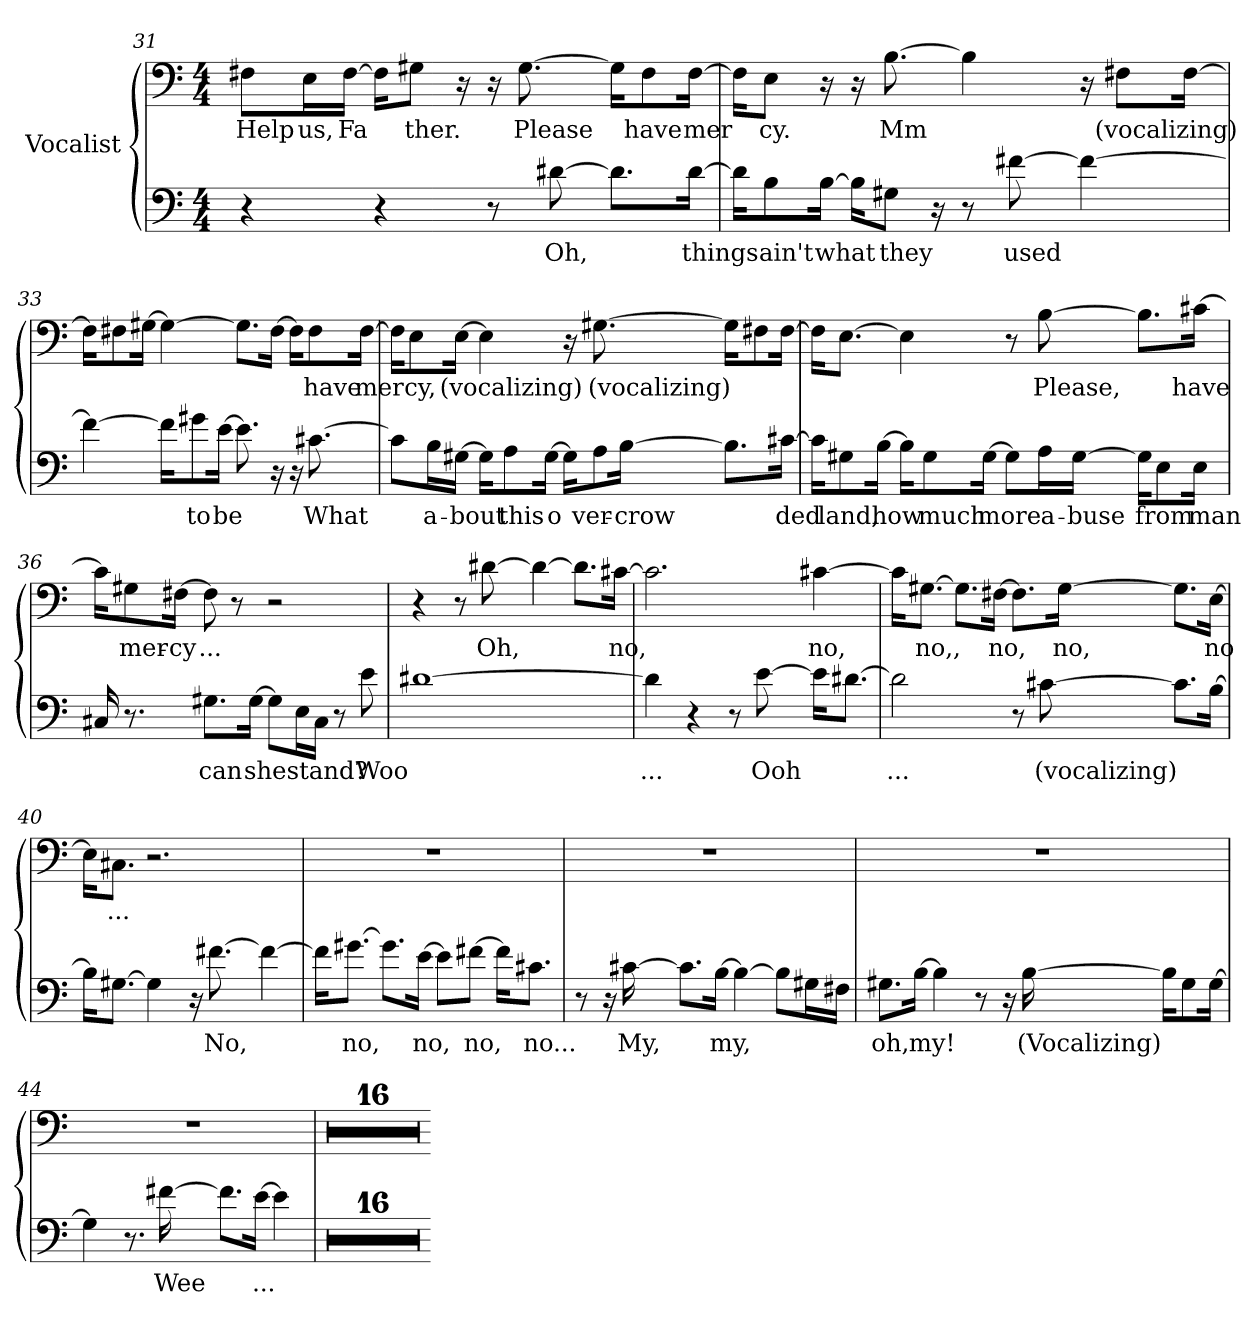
**kern	**text	**kern	**text
*part1	*part1	*part1	*part1
*staff2	*staff2	*staff1	*staff1
*I"Vocalist	*	*	*
*clefF4	*	*clefF4	*
*M4/4	*	*M4/4	*
=31	=31	=31	=31
4r	.	8F#X\L	Help
.	.	16E\L	us,
.	.	[16F#\JJ	Fa
4r	.	16F#\KL]	_
.	.	8G#X\J	ther.
.	.	16r	.
8r	.	16r	.
.	.	[8.G#	Please
[8d#X	Oh,	.	.
8.d#\L]	_	16G#\KL]	_
.	.	8F#\	have
[16d#\Jk	things	[16F#\Jk	mer
=32	=32	=32	=32
16d#\KL]	_	16F#\KL]	_
8B\	ain't	8E\J	cy.
[16B\Jk	what	16r	.
16B\KL]	_	16r	.
8G#X\J	they	[8.B	Mm
16r	.	.	.
8r	.	4B]	_
[8f#X	used	.	.
4f#_	_	16r	.
.	.	8F#X\L	(vocalizing)
.	.	[16F#\Jk	_
=33	=33	=33	=33
4f#_	_	16F#\KL]	_
.	.	8F#X\	_
.	.	[16G#X\Jk	_
16f#\KL]	_	4G#_	_
8g#X\	to	.	.
[16e\Jk	be	.	.
8.e]	_	8.G#\L]	_
16r	.	[16F#\Jk	_
16r	.	16F#\KL]	_
[8.c#X	What	8F#\	have
.	.	[16F#\Jk	mer
=34	=34	=34	=34
8c#\L]	_	16F#\KL]	_
.	.	8E\	cy,
16B\L	a-	.	.
[16G#X\JJ	-bout	[16E\Jk	(vocalizing)
16G#\KL]	_	4E]	_
8A\	this	.	.
[16G#\Jk	o	.	.
16G#\KL]	_	16r	.
8A\	ver-	[8.G#X	(vocalizing)
[16B\Jk	-crow	.	.
8.B\L]	_	16G#\KL]	_
.	.	8F#X\	_
[16c#X\Jk	ded	[16F#\Jk	_
=35	=35	=35	=35
16c#\KL]	_	16F#\KL]	_
8G#X\	land,	[8.E\J	_
[16B\Jk	how	.	.
16B\KL]	_	4E]	_
8G#\	much	.	.
[16G#\Jk	more	.	.
8G#\L]	_	8r	.
16A\L	a-	[8B	Please,
[16G#\JJ	-buse	.	.
16G#\KL]	_	8.B\L]	_
8E\	from	.	.
16E\Jk	man	[16c#X\Jk	have
=36	=36	=36	=36
16C#X	_	16c#\KL]	_
8.r	.	8G#X\	mer-
.	.	[16F#X\Jk	-cy
8.G#X\L	can	8F#]	...
.	.	8r	.
[16G#\Jk	she	.	.
8G#\L]	_	2r	.
16E\L	stand?	.	.
16C#\JJ	_	.	.
8r	.	.	.
8e	Woo	.	.
=37	=37	=37	=37
[1d#X	_	4r	.
.	.	8r	.
.	.	[8d#X	Oh,
.	.	4d#_	_
.	.	8.d#\L]	_
.	.	[16c#X\Jk	no,
=38	=38	=38	=38
4d#]	...	2.c#]	_
4r	.	.	.
8r	.	.	.
[8e	Ooh	.	.
16e\KL]	_	[4c#X	no,
[8.d#X\J	_	.	.
=39	=39	=39	=39
2d#]	...	16c#\KL]	_
.	.	[8.G#X\J	no,,
.	.	8.G#\L]	_
.	.	[16F#X\Jk	no,
8r	.	8.F#\L]	_
[8c#X	(vocalizing)	.	.
.	.	[16G#\Jk	no,
8.c#\L]	_	8.G#\L]	_
[16B\Jk	_	[16E\Jk	no
=40	=40	=40	=40
16B\KL]	_	16E\KL]	_
[8.G#X\J	_	8.C#X\J	...
4G#]	_	2.r	.
16r	.	.	.
[8.f#X	No,	.	.
4f#_	_	.	.
=41	=41	=41	=41
16f#\KL]	_	1r	.
[8.g#X\J	no,	.	.
8.g#\L]	_	.	.
[16e\Jk	no,	.	.
8e\L]	_	.	.
[8f#X\J	no,	.	.
16f#\KL]	_	.	.
8.c#X\J	no...	.	.
=42	=42	=42	=42
8r	.	1r	.
16r	.	.	.
[16c#X	My,	.	.
8.c#\L]	_	.	.
[16B\Jk	my,	.	.
4B_	_	.	.
8B\L]	_	.	.
16G#X\L	_	.	.
16F#X\JJ	_	.	.
=43	=43	=43	=43
8.G#X\L	oh,	1r	.
[16B\Jk	my!	.	.
4B]	_	.	.
8r	.	.	.
16r	.	.	.
[16B	(Vocalizing)	.	.
16B\KL]	_	.	.
8G#\	_	.	.
[16G#\Jk	_	.	.
=44	=44	=44	=44
4G#]	_	1r	.
8.r	.	.	.
[16f#X	Wee	.	.
8.f#\L]	_	.	.
[16e\Jk	_	.	.
4e]	...	.	.
=45	=45	=45	=45
1r	.	1r	.
=46	=46	=46	=46
1r	.	1r	.
=47	=47	=47	=47
1r	.	1r	.
=48	=48	=48	=48
1r	.	1r	.
=49	=49	=49	=49
1r	.	1r	.
=50	=50	=50	=50
1r	.	1r	.
=51	=51	=51	=51
1r	.	1r	.
=52	=52	=52	=52
1r	.	1r	.
=53	=53	=53	=53
1r	.	1r	.
=54	=54	=54	=54
1r	.	1r	.
=55	=55	=55	=55
1r	.	1r	.
=56	=56	=56	=56
1r	.	1r	.
=57	=57	=57	=57
1r	.	1r	.
=58	=58	=58	=58
1r	.	1r	.
=59	=59	=59	=59
1r	.	1r	.
=60	=60	=60	=60
1r	.	1r	.
=-	=-	=-	=-
*-	*-	*-	*-
